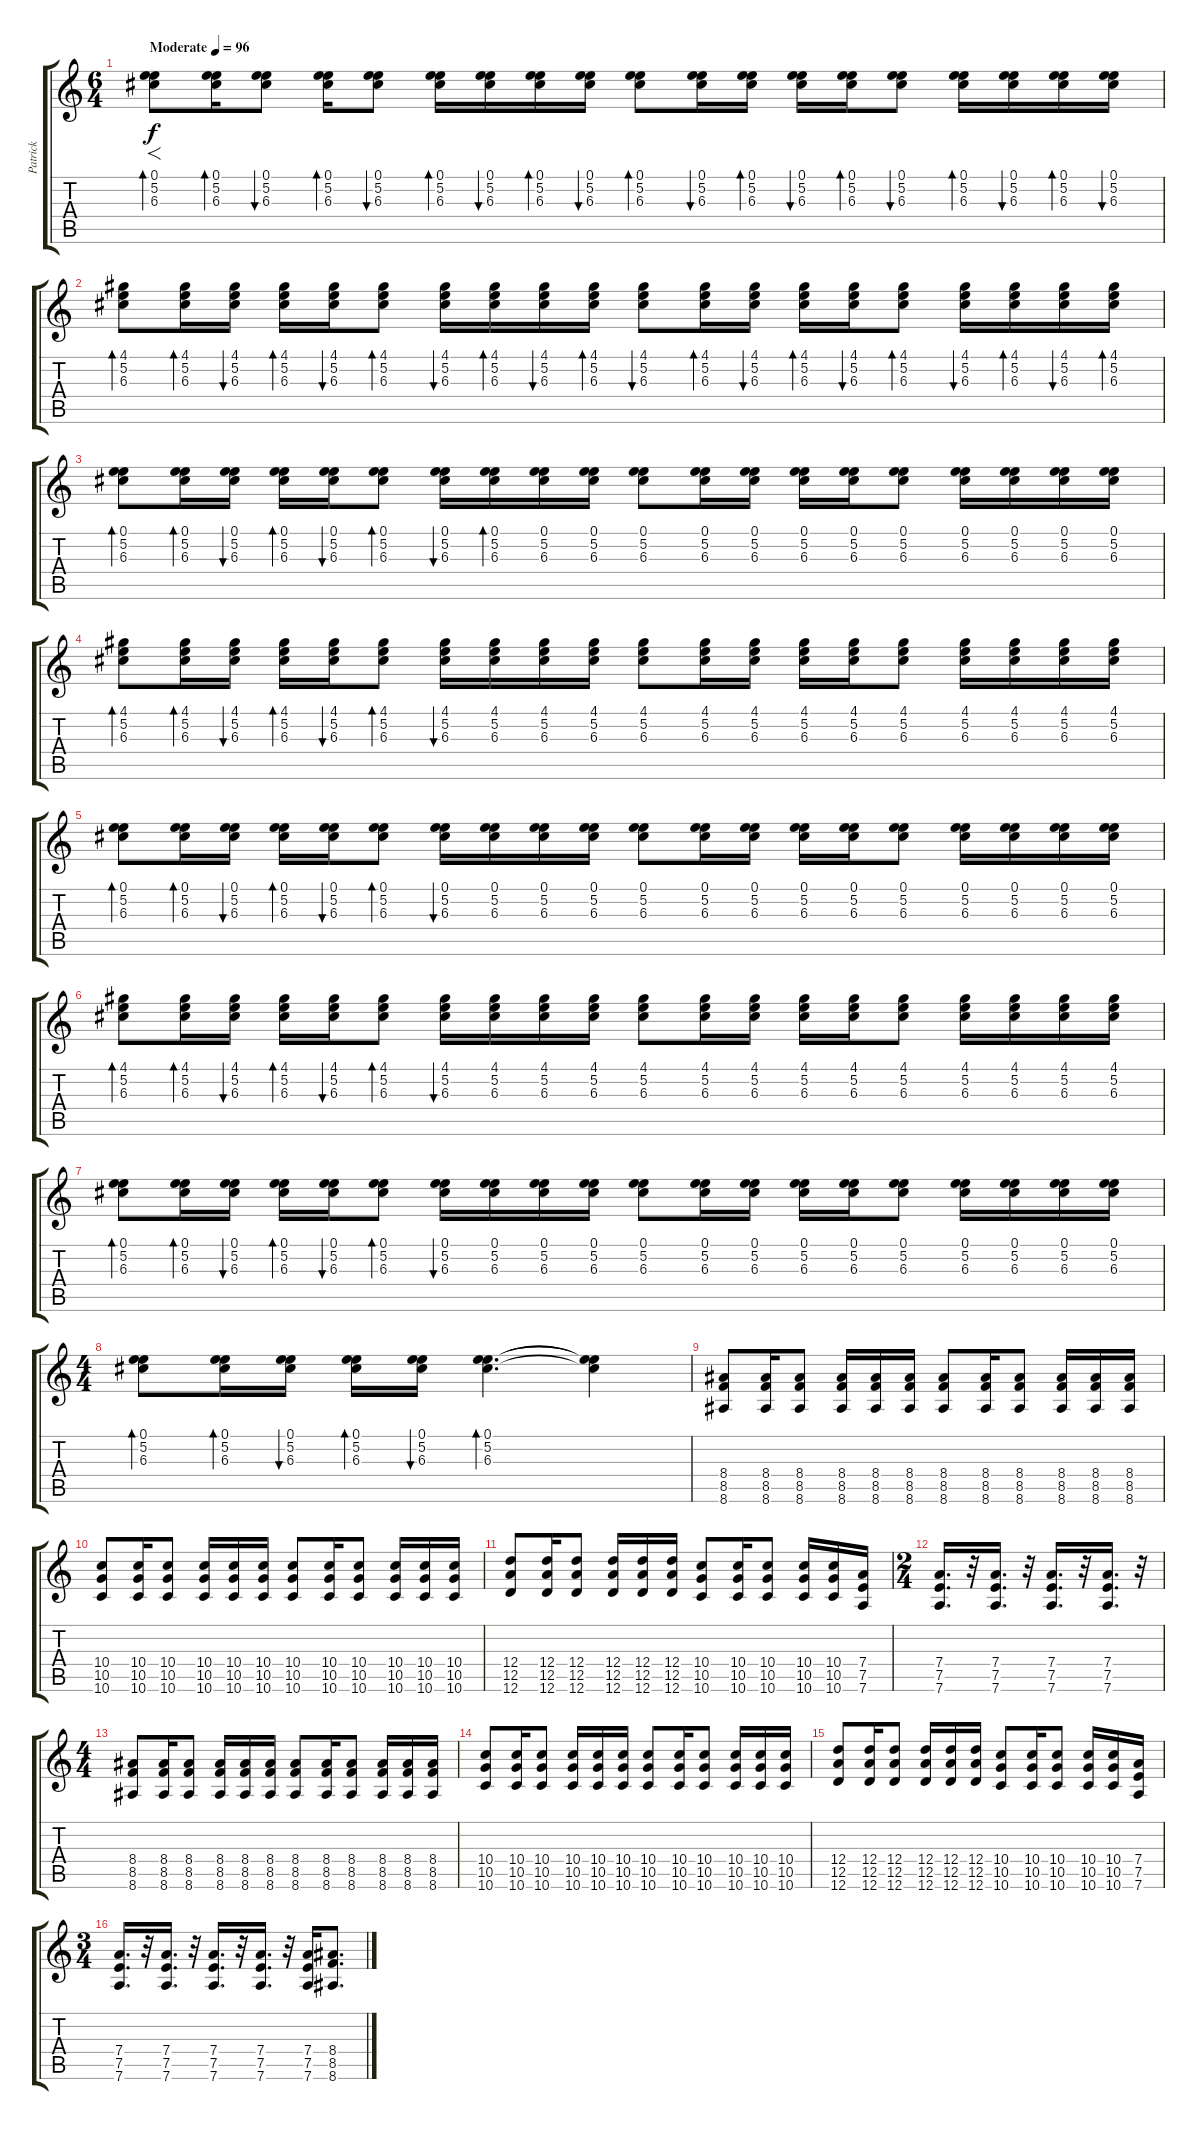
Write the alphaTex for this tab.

\track ("Patrick" "Patrick") {instrument distortionguitar}
\staff {score tabs}
\tuning (E4 B3 G3 D3 A2 D2) {hide}
\ts (6 4)
\tempo (96 "Moderate")
\clef g2
\ks c
(0.1 5.2 6.3).8{f bd 120 dy f instrument distortionguitar} (0.1 5.2 6.3).16{bd 60} (0.1 5.2 6.3).8{bu 60} (0.1 5.2 6.3).16{bd 60} (0.1 5.2 6.3).8{bu 60} (0.1 5.2 6.3).16{bd 60} (0.1 5.2 6.3).16{bu 60} (0.1 5.2 6.3).16{bd 60} (0.1 5.2 6.3).16{bu 60} (0.1 5.2 6.3).8{bd 60} (0.1 5.2 6.3).16{bu 60} (0.1 5.2 6.3).16{bd 60} (0.1 5.2 6.3).16{bu 60} (0.1 5.2 6.3).16{bd 60} (0.1 5.2 6.3).8{bu 60} (0.1 5.2 6.3).16{bd 60} (0.1 5.2 6.3).16{bu 60} (0.1 5.2 6.3).16{bd 60} (0.1 5.2 6.3).16{bu 60} |
(4.1 5.2 6.3).8{bd 60} (4.1 5.2 6.3).16{bd 60} (4.1 5.2 6.3).16{bu 60} (4.1 5.2 6.3).16{bd 60} (4.1 5.2 6.3).16{bu 60} (4.1 5.2 6.3).8{bd 60} (4.1 5.2 6.3).16{bu 60} (4.1 5.2 6.3).16{bd 120} (4.1 5.2 6.3).16{bu 120} (4.1 5.2 6.3).16{bd 120} (4.1 5.2 6.3).8{bu 120} (4.1 5.2 6.3).16{bd 120} (4.1 5.2 6.3).16{bu 120} (4.1 5.2 6.3).16{bd 120} (4.1 5.2 6.3).16{bu 120} (4.1 5.2 6.3).8{bd 120} (4.1 5.2 6.3).16{bu 120} (4.1 5.2 6.3).16{bd 120} (4.1 5.2 6.3).16{bu 120} (4.1 5.2 6.3).16{bd 120} |
(0.1 5.2 6.3).8{bd 60} (0.1 5.2 6.3).16{bd 60} (0.1 5.2 6.3).16{bu 60} (0.1 5.2 6.3).16{bd 60} (0.1 5.2 6.3).16{bu 60} (0.1 5.2 6.3).8{bd 60} (0.1 5.2 6.3).16{bu 60} (0.1 5.2 6.3).16{bd 120} (0.1 5.2 6.3).16 (0.1 5.2 6.3).16 (0.1 5.2 6.3).8 (0.1 5.2 6.3).16 (0.1 5.2 6.3).16 (0.1 5.2 6.3).16 (0.1 5.2 6.3).16 (0.1 5.2 6.3).8 (0.1 5.2 6.3).16 (0.1 5.2 6.3).16 (0.1 5.2 6.3).16 (0.1 5.2 6.3).16 |
(4.1 5.2 6.3).8{bd 60} (4.1 5.2 6.3).16{bd 60} (4.1 5.2 6.3).16{bu 60} (4.1 5.2 6.3).16{bd 60} (4.1 5.2 6.3).16{bu 60} (4.1 5.2 6.3).8{bd 60} (4.1 5.2 6.3).16{bu 60} (4.1 5.2 6.3).16 (4.1 5.2 6.3).16 (4.1 5.2 6.3).16 (4.1 5.2 6.3).8 (4.1 5.2 6.3).16 (4.1 5.2 6.3).16 (4.1 5.2 6.3).16 (4.1 5.2 6.3).16 (4.1 5.2 6.3).8 (4.1 5.2 6.3).16 (4.1 5.2 6.3).16 (4.1 5.2 6.3).16 (4.1 5.2 6.3).16 |
(0.1 5.2 6.3).8{bd 60} (0.1 5.2 6.3).16{bd 60} (0.1 5.2 6.3).16{bu 60} (0.1 5.2 6.3).16{bd 60} (0.1 5.2 6.3).16{bu 60} (0.1 5.2 6.3).8{bd 60} (0.1 5.2 6.3).16{bu 60} (0.1 5.2 6.3).16 (0.1 5.2 6.3).16 (0.1 5.2 6.3).16 (0.1 5.2 6.3).8 (0.1 5.2 6.3).16 (0.1 5.2 6.3).16 (0.1 5.2 6.3).16 (0.1 5.2 6.3).16 (0.1 5.2 6.3).8 (0.1 5.2 6.3).16 (0.1 5.2 6.3).16 (0.1 5.2 6.3).16 (0.1 5.2 6.3).16 |
(4.1 5.2 6.3).8{bd 60} (4.1 5.2 6.3).16{bd 60} (4.1 5.2 6.3).16{bu 60} (4.1 5.2 6.3).16{bd 60} (4.1 5.2 6.3).16{bu 60} (4.1 5.2 6.3).8{bd 60} (4.1 5.2 6.3).16{bu 60} (4.1 5.2 6.3).16 (4.1 5.2 6.3).16 (4.1 5.2 6.3).16 (4.1 5.2 6.3).8 (4.1 5.2 6.3).16 (4.1 5.2 6.3).16 (4.1 5.2 6.3).16 (4.1 5.2 6.3).16 (4.1 5.2 6.3).8 (4.1 5.2 6.3).16 (4.1 5.2 6.3).16 (4.1 5.2 6.3).16 (4.1 5.2 6.3).16 |
(0.1 5.2 6.3).8{bd 60} (0.1 5.2 6.3).16{bd 60} (0.1 5.2 6.3).16{bu 60} (0.1 5.2 6.3).16{bd 60} (0.1 5.2 6.3).16{bu 60} (0.1 5.2 6.3).8{bd 60} (0.1 5.2 6.3).16{bu 60} (0.1 5.2 6.3).16 (0.1 5.2 6.3).16 (0.1 5.2 6.3).16 (0.1 5.2 6.3).8 (0.1 5.2 6.3).16 (0.1 5.2 6.3).16 (0.1 5.2 6.3).16 (0.1 5.2 6.3).16 (0.1 5.2 6.3).8 (0.1 5.2 6.3).16 (0.1 5.2 6.3).16 (0.1 5.2 6.3).16 (0.1 5.2 6.3).16 |
\ts (4 4)
(0.1 5.2 6.3).8{bd 60} (0.1 5.2 6.3).16{bd 60} (0.1 5.2 6.3).16{bu 60} (0.1 5.2 6.3).16{bd 60} (0.1 5.2 6.3).16{bu 60} (0.1 5.2 6.3).4{d bd 60} (0.1{t} 5.2{t} 6.3{t}).4 |
(8.4 8.5 8.6).8 (8.4 8.5 8.6).16 (8.4 8.5 8.6).8 (8.4 8.5 8.6).16 (8.4 8.5 8.6).16 (8.4 8.5 8.6).16 (8.4 8.5 8.6).8 (8.4 8.5 8.6).16 (8.4 8.5 8.6).8 (8.4 8.5 8.6).16 (8.4 8.5 8.6).16 (8.4 8.5 8.6).16 |
(10.4 10.5 10.6).8 (10.4 10.5 10.6).16 (10.4 10.5 10.6).8 (10.4 10.5 10.6).16 (10.4 10.5 10.6).16 (10.4 10.5 10.6).16 (10.4 10.5 10.6).8 (10.4 10.5 10.6).16 (10.4 10.5 10.6).8 (10.4 10.5 10.6).16 (10.4 10.5 10.6).16 (10.4 10.5 10.6).16 |
(12.4 12.5 12.6).8 (12.4 12.5 12.6).16 (12.4 12.5 12.6).8 (12.4 12.5 12.6).16 (12.4 12.5 12.6).16 (12.4 12.5 12.6).16 (10.4 10.5 10.6).8 (10.4 10.5 10.6).16 (10.4 10.5 10.6).8 (10.4 10.5 10.6).16 (10.4 10.5 10.6).16 (7.4 7.5 7.6).16 |
\ts (2 4)
(7.4 7.5 7.6).16{d} r.32 (7.4 7.5 7.6).16{d} r.32 (7.4 7.5 7.6).16{d} r.32 (7.4 7.5 7.6).16{d} r.32 |
\ts (4 4)
(8.4 8.5 8.6).8 (8.4 8.5 8.6).16 (8.4 8.5 8.6).8 (8.4 8.5 8.6).16 (8.4 8.5 8.6).16 (8.4 8.5 8.6).16 (8.4 8.5 8.6).8 (8.4 8.5 8.6).16 (8.4 8.5 8.6).8 (8.4 8.5 8.6).16 (8.4 8.5 8.6).16 (8.4 8.5 8.6).16 |
(10.4 10.5 10.6).8 (10.4 10.5 10.6).16 (10.4 10.5 10.6).8 (10.4 10.5 10.6).16 (10.4 10.5 10.6).16 (10.4 10.5 10.6).16 (10.4 10.5 10.6).8 (10.4 10.5 10.6).16 (10.4 10.5 10.6).8 (10.4 10.5 10.6).16 (10.4 10.5 10.6).16 (10.4 10.5 10.6).16 |
(12.4 12.5 12.6).8 (12.4 12.5 12.6).16 (12.4 12.5 12.6).8 (12.4 12.5 12.6).16 (12.4 12.5 12.6).16 (12.4 12.5 12.6).16 (10.4 10.5 10.6).8 (10.4 10.5 10.6).16 (10.4 10.5 10.6).8 (10.4 10.5 10.6).16 (10.4 10.5 10.6).16 (7.4 7.5 7.6).16 |
\ts (3 4)
(7.4 7.5 7.6).16{d} r.32 (7.4 7.5 7.6).16{d} r.32 (7.4 7.5 7.6).16{d} r.32 (7.4 7.5 7.6).16{d} r.32 (7.4 7.5 7.6).16 (8.4 8.5 8.6).8{d}
